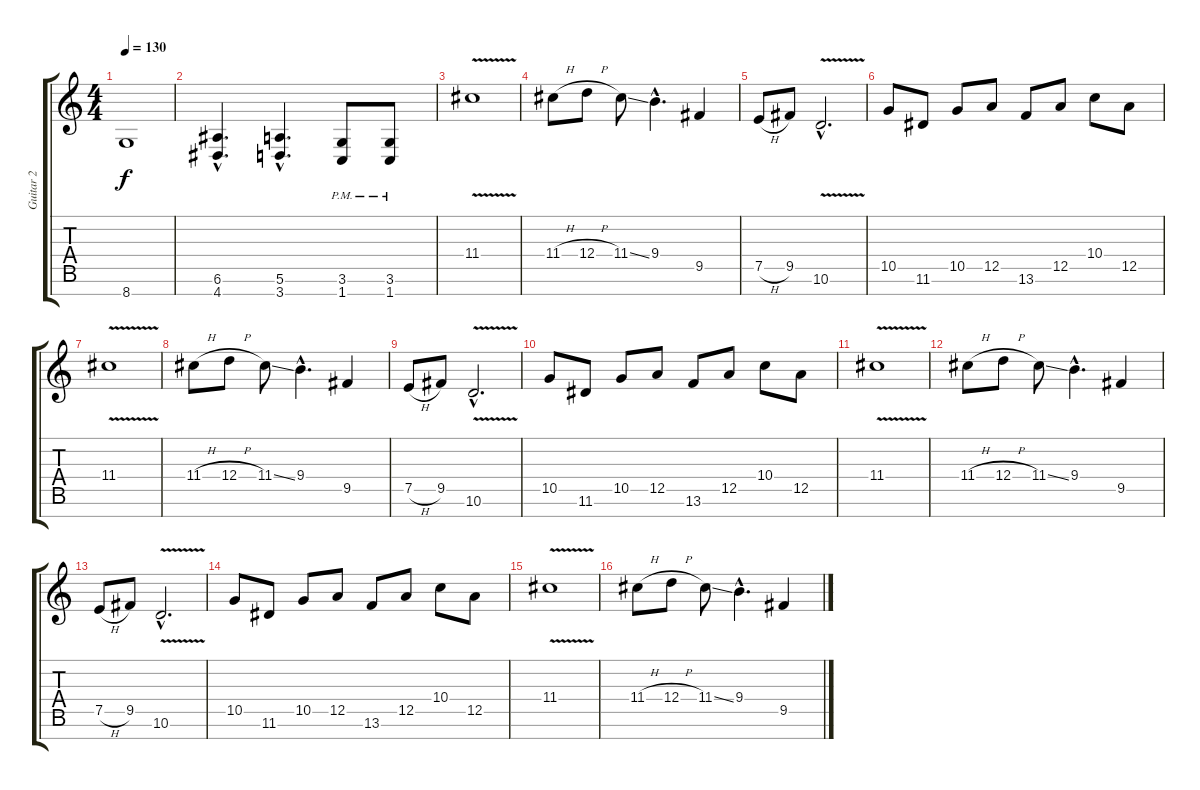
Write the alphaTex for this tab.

\track ("Guitar 2" "Guitar 2") {instrument distortionguitar}
\staff {score tabs}
\tuning (E4 B3 G3 D3 A2 E2 B1) {hide}
\ts (4 4)
\tempo 130
\clef g2
\ks c
8.7.1{dy f} |
(6.6{hac} 4.7{hac}).4{d} (5.6{hac} 3.7{hac}).4{d} (3.6{pm} 1.7{pm}).8 (3.6{pm} 1.7{pm}).8 |
\section ("" "")
11.4{v}.1 |
11.4{h}.8 12.4{h}.8 11.4{ss}.8 9.4{hac}.4{d} 9.5.4 |
7.5{h}.8 9.5.8 10.6{v hac}.2{d} |
10.5.8 11.6.8 10.5.8 12.5.8 13.6.8 12.5.8 10.4.8 12.5.8 |
11.4{v}.1 |
11.4{h}.8 12.4{h}.8 11.4{ss}.8 9.4{hac}.4{d} 9.5.4 |
7.5{h}.8 9.5.8 10.6{v hac}.2{d} |
10.5.8 11.6.8 10.5.8 12.5.8 13.6.8 12.5.8 10.4.8 12.5.8 |
\section ("" "")
11.4{v}.1 |
11.4{h}.8 12.4{h}.8 11.4{ss}.8 9.4{hac}.4{d} 9.5.4 |
7.5{h}.8 9.5.8 10.6{v hac}.2{d} |
10.5.8 11.6.8 10.5.8 12.5.8 13.6.8 12.5.8 10.4.8 12.5.8 |
11.4{v}.1 |
11.4{h}.8 12.4{h}.8 11.4{ss}.8 9.4{hac}.4{d} 9.5.4
